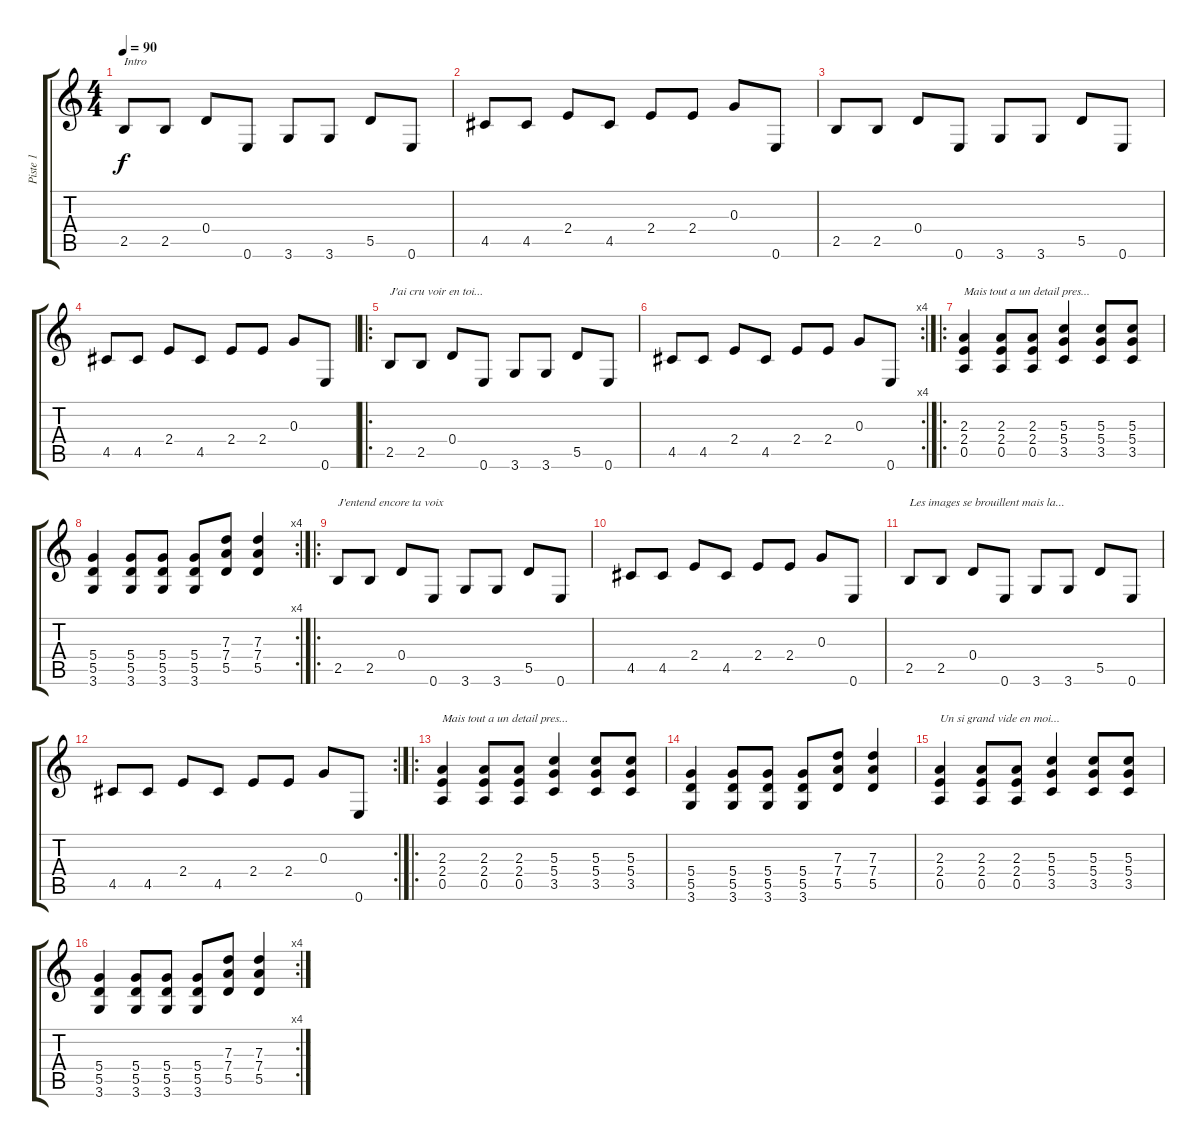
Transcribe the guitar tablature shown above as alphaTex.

\track ("Piste 1" "Piste 1") {instrument acousticguitarnylon}
\staff {score tabs}
\tuning (E4 B3 G3 D3 A2 E2) {hide}
\ts (4 4)
\tempo 90
\clef g2
\ks c
2.5.8{txt "Intro" dy f instrument acousticguitarnylon} 2.5.8 0.4.8 0.6.8 3.6.8 3.6.8 5.5.8 0.6.8 |
4.5.8 4.5.8 2.4.8 4.5.8 2.4.8 2.4.8 0.3.8 0.6.8 |
2.5.8 2.5.8 0.4.8 0.6.8 3.6.8 3.6.8 5.5.8 0.6.8 |
4.5.8 4.5.8 2.4.8 4.5.8 2.4.8 2.4.8 0.3.8 0.6.8 |
\ro
2.5.8{txt "J'ai cru voir en toi..."} 2.5.8 0.4.8 0.6.8 3.6.8 3.6.8 5.5.8 0.6.8 |
\rc 4
4.5.8 4.5.8 2.4.8 4.5.8 2.4.8 2.4.8 0.3.8 0.6.8 |
\ro
(2.3 2.4 0.5).4{txt "Mais tout a un detail pres..."} (2.3 2.4 0.5).8 (2.3 2.4 0.5).8 (5.3 5.4 3.5).4 (5.3 5.4 3.5).8 (5.3 5.4 3.5).8 |
\rc 4
(5.4 5.5 3.6).4 (5.4 5.5 3.6).8 (5.4 5.5 3.6).8 (5.4 5.5 3.6).8 (7.3 7.4 5.5).8 (7.3 7.4 5.5).4 |
\ro
2.5.8{txt "J'entend encore ta voix"} 2.5.8 0.4.8 0.6.8 3.6.8 3.6.8 5.5.8 0.6.8 |
4.5.8 4.5.8 2.4.8 4.5.8 2.4.8 2.4.8 0.3.8 0.6.8 |
2.5.8{txt "Les images se brouillent mais la..."} 2.5.8 0.4.8 0.6.8 3.6.8 3.6.8 5.5.8 0.6.8 |
\rc 2
4.5.8 4.5.8 2.4.8 4.5.8 2.4.8 2.4.8 0.3.8 0.6.8 |
\ro
(2.3 2.4 0.5).4{txt "Mais tout a un detail pres..."} (2.3 2.4 0.5).8 (2.3 2.4 0.5).8 (5.3 5.4 3.5).4 (5.3 5.4 3.5).8 (5.3 5.4 3.5).8 |
(5.4 5.5 3.6).4 (5.4 5.5 3.6).8 (5.4 5.5 3.6).8 (5.4 5.5 3.6).8 (7.3 7.4 5.5).8 (7.3 7.4 5.5).4 |
(2.3 2.4 0.5).4{txt "Un si grand vide en moi..."} (2.3 2.4 0.5).8 (2.3 2.4 0.5).8 (5.3 5.4 3.5).4 (5.3 5.4 3.5).8 (5.3 5.4 3.5).8 |
\rc 4
(5.4 5.5 3.6).4 (5.4 5.5 3.6).8 (5.4 5.5 3.6).8 (5.4 5.5 3.6).8 (7.3 7.4 5.5).8 (7.3 7.4 5.5).4
